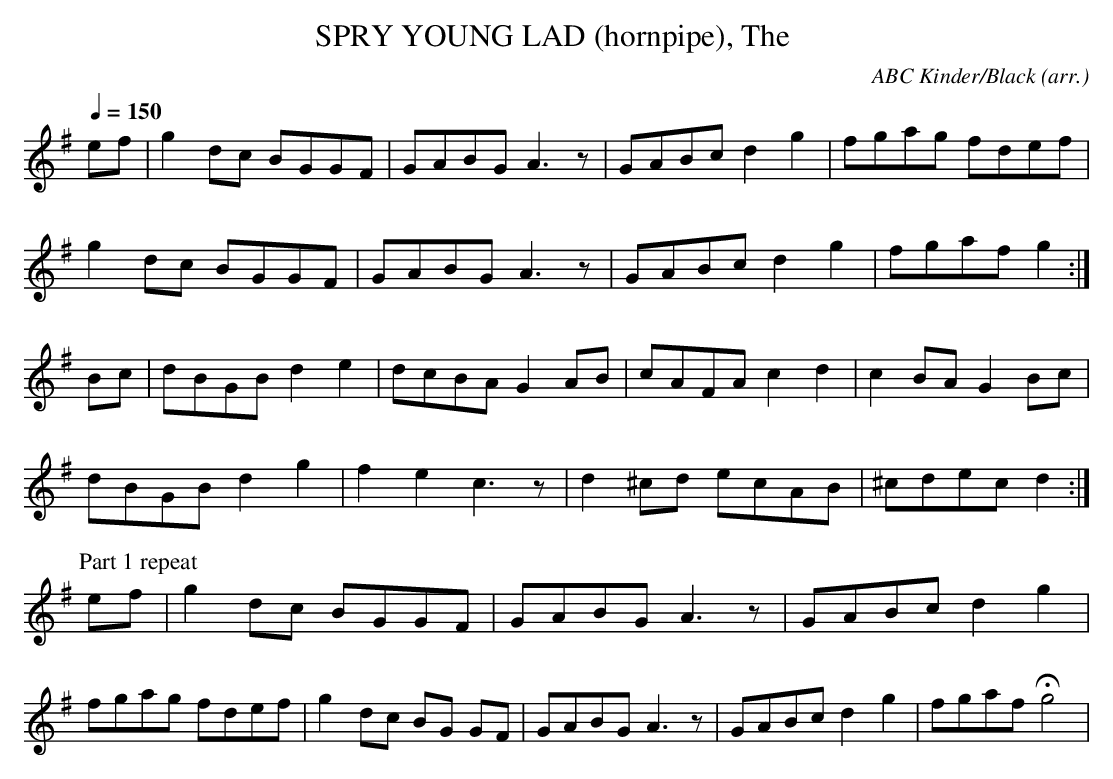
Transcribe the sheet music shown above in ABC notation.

X:1
T:SPRY YOUNG LAD (hornpipe), The \
C:ABC Kinder/Black (arr.)\
might be an A-B-A tune, although it is not marked as such in source.\
M:4/4\
L:1/8\
Q:1/4=150\
K:G\
ef|g2dc BGGF|GABG A3z|GABc d2g2|fgag fdef|\
g2 dc BGGF|GABG A3z|GABc d2g2|fgaf g2:|\
Bc|dBGB d2 e2|dcBA G2 AB|cAFA c2 d2|c2 BA G2 Bc|\
dBGB d2 g2|f2 e2 c3z|d2^cd ecAB|^cdec d2:|\
P:Part 1 repeat\
ef|g2 dc BGGF|GABG A3 z|GABc d2 g2|fgag fdef|\
g2 dc BG GF|GABG A3 z|GABc d2 g2|fgaf Hg4|\
\
\
